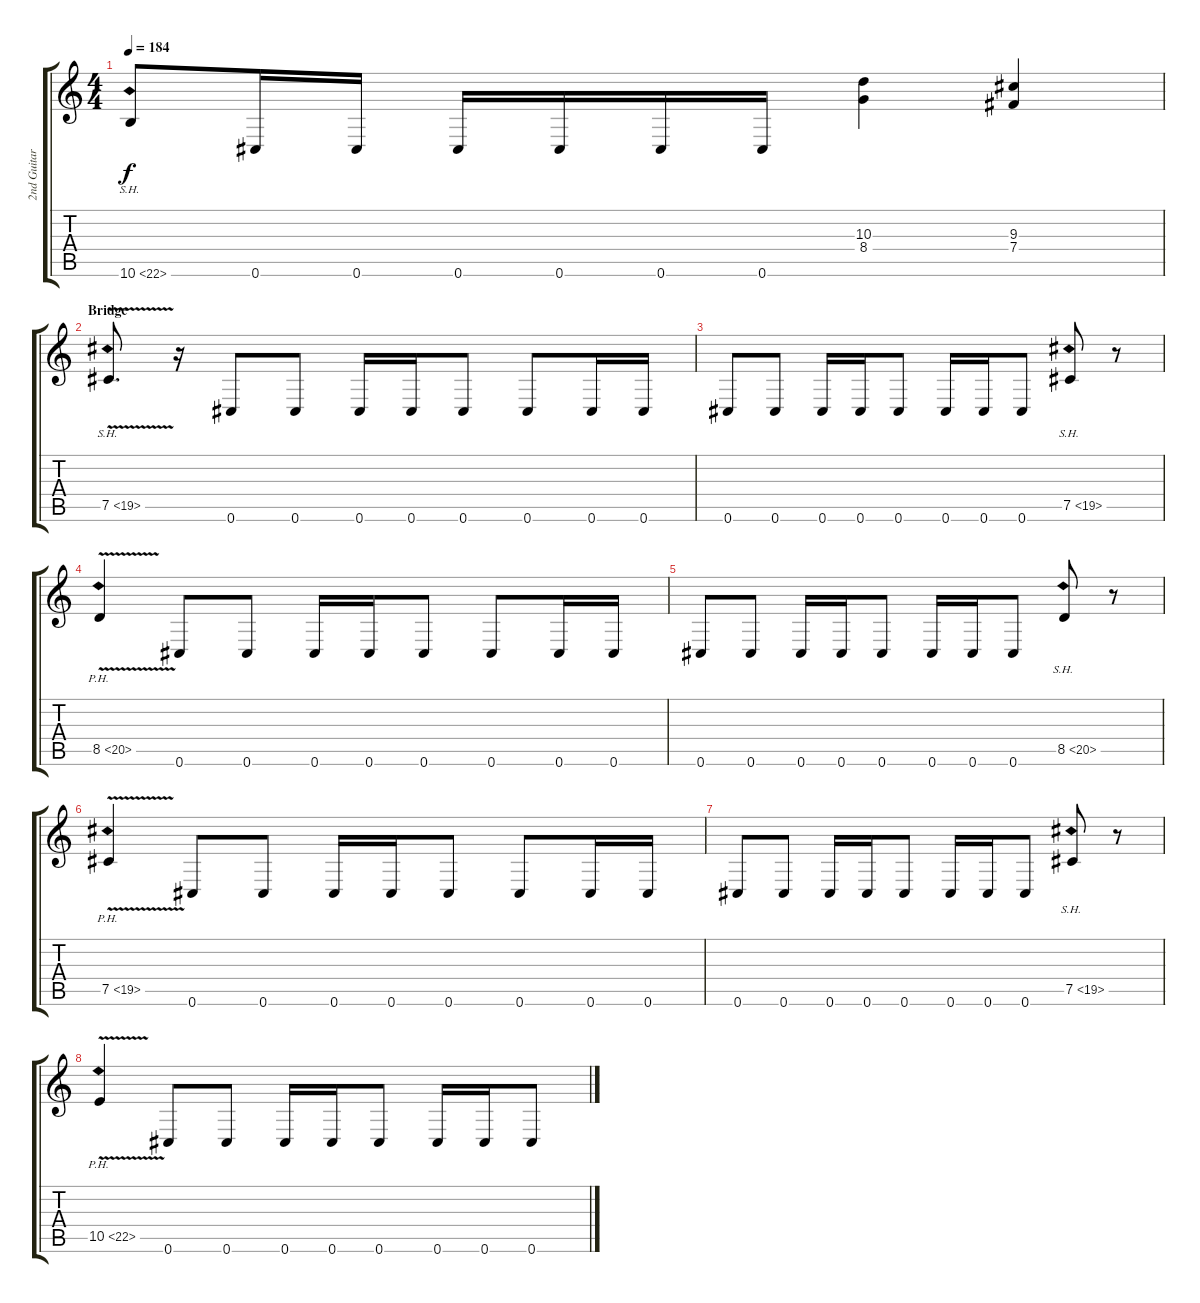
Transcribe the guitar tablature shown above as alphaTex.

\track ("2nd Guitar" "2nd Guitar") {instrument distortionguitar}
\staff {score tabs}
\tuning (Db4 Ab3 E3 B2 Gb2 Db2) {hide}
\ts (4 4)
\tempo 184
\clef g2
\ks c
10.6{sh 12}.8{dy f} 0.6.16 0.6.16 0.6.16 0.6.16 0.6.16 0.6.16 (10.3 8.4).4 (9.3 7.4).4 |
\section ("" "Bridge")
7.5{sh 12 v}.8{d} r.16 0.6.8 0.6.8 0.6.16 0.6.16 0.6.8 0.6.8 0.6.16 0.6.16 |
0.6.8 0.6.8 0.6.16 0.6.16 0.6.8 0.6.16 0.6.16 0.6.8 7.5{sh 12}.8 r.8 |
8.5{ph 12 v}.4 0.6.8 0.6.8 0.6.16 0.6.16 0.6.8 0.6.8 0.6.16 0.6.16 |
0.6.8 0.6.8 0.6.16 0.6.16 0.6.8 0.6.16 0.6.16 0.6.8 8.5{sh 12}.8 r.8 |
7.5{ph 12 v}.4 0.6.8 0.6.8 0.6.16 0.6.16 0.6.8 0.6.8 0.6.16 0.6.16 |
0.6.8 0.6.8 0.6.16 0.6.16 0.6.8 0.6.16 0.6.16 0.6.8 7.5{sh 12}.8 r.8 |
10.5{ph 12 v}.4 0.6.8 0.6.8 0.6.16 0.6.16 0.6.8 0.6.16 0.6.16 0.6.8
